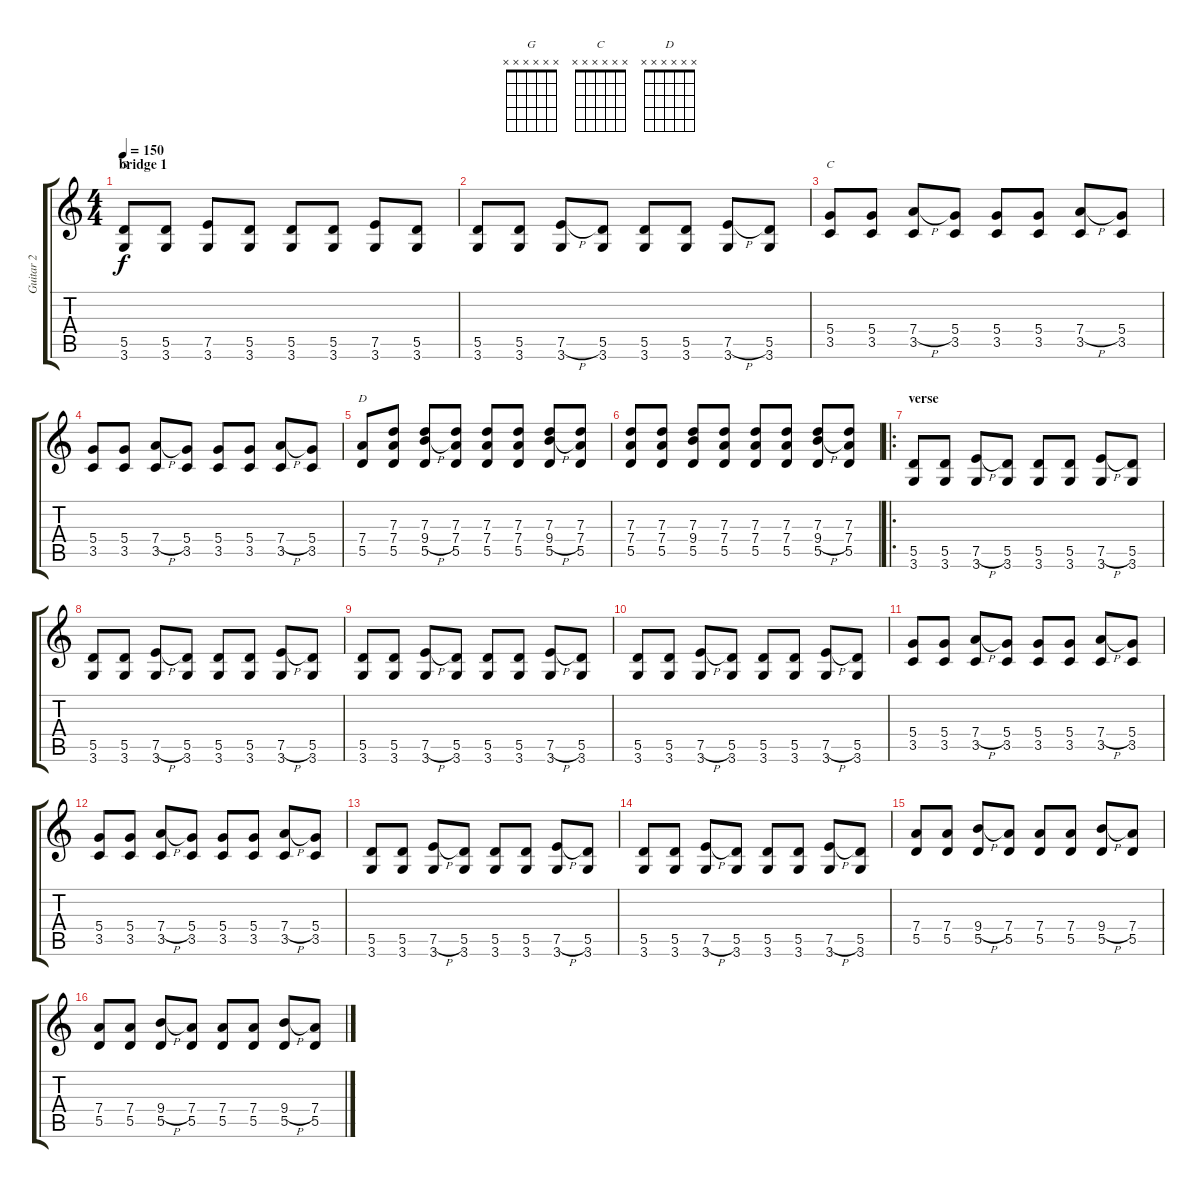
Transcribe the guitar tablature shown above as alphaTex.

\track ("Guitar 2" "Guitar 2") {instrument electricguitarmuted}
\staff {score tabs}
\tuning (E4 B3 G3 D3 A2 E2) {hide}
\chord ("G" x x x x x x) {firstfret 0}
\chord ("C" x x x x x x) {firstfret 0}
\chord ("D" x x x x x x) {firstfret 0}
\ts (4 4)
\section ("" "bridge 1")
\tempo 150
\clef g2
\ks c
(5.5 3.6).8{ch "G" dy f} (5.5 3.6).8 (7.5 3.6).8 (5.5 3.6).8 (5.5 3.6).8 (5.5 3.6).8 (7.5 3.6).8 (5.5 3.6).8 |
(5.5 3.6).8 (5.5 3.6).8 (7.5{h} 3.6).8 (5.5 3.6).8 (5.5 3.6).8 (5.5 3.6).8 (7.5{h} 3.6).8 (5.5 3.6).8 |
(5.4 3.5).8{ch "C"} (5.4 3.5).8 (7.4{h} 3.5).8 (5.4 3.5).8 (5.4 3.5).8 (5.4 3.5).8 (7.4{h} 3.5).8 (5.4 3.5).8 |
(5.4 3.5).8 (5.4 3.5).8 (7.4{h} 3.5).8 (5.4 3.5).8 (5.4 3.5).8 (5.4 3.5).8 (7.4{h} 3.5).8 (5.4 3.5).8 |
(7.4 5.5).8{ch "D"} (7.3 7.4 5.5).8 (7.3 9.4{h} 5.5).8 (7.3 7.4 5.5).8 (7.3 7.4 5.5).8 (7.3 7.4 5.5).8 (7.3 9.4{h} 5.5).8 (7.3 7.4 5.5).8 |
(7.3 7.4 5.5).8 (7.3 7.4 5.5).8 (7.3 9.4 5.5).8 (7.3 7.4 5.5).8 (7.3 7.4 5.5).8 (7.3 7.4 5.5).8 (7.3 9.4{h} 5.5).8 (7.3 7.4 5.5).8 |
\ro
\section ("" "verse")
(5.5 3.6).8 (5.5 3.6).8 (7.5{h} 3.6).8 (5.5 3.6).8 (5.5 3.6).8 (5.5 3.6).8 (7.5{h} 3.6).8 (5.5 3.6).8 |
(5.5 3.6).8 (5.5 3.6).8 (7.5{h} 3.6).8 (5.5 3.6).8 (5.5 3.6).8 (5.5 3.6).8 (7.5{h} 3.6).8 (5.5 3.6).8 |
(5.5 3.6).8 (5.5 3.6).8 (7.5{h} 3.6).8 (5.5 3.6).8 (5.5 3.6).8 (5.5 3.6).8 (7.5{h} 3.6).8 (5.5 3.6).8 |
(5.5 3.6).8 (5.5 3.6).8 (7.5{h} 3.6).8 (5.5 3.6).8 (5.5 3.6).8 (5.5 3.6).8 (7.5{h} 3.6).8 (5.5 3.6).8 |
(5.4 3.5).8 (5.4 3.5).8 (7.4{h} 3.5).8 (5.4 3.5).8 (5.4 3.5).8 (5.4 3.5).8 (7.4{h} 3.5).8 (5.4 3.5).8 |
(5.4 3.5).8 (5.4 3.5).8 (7.4{h} 3.5).8 (5.4 3.5).8 (5.4 3.5).8 (5.4 3.5).8 (7.4{h} 3.5).8 (5.4 3.5).8 |
(5.5 3.6).8 (5.5 3.6).8 (7.5{h} 3.6).8 (5.5 3.6).8 (5.5 3.6).8 (5.5 3.6).8 (7.5{h} 3.6).8 (5.5 3.6).8 |
(5.5 3.6).8 (5.5 3.6).8 (7.5{h} 3.6).8 (5.5 3.6).8 (5.5 3.6).8 (5.5 3.6).8 (7.5{h} 3.6).8 (5.5 3.6).8 |
(7.4 5.5).8 (7.4 5.5).8 (9.4{h} 5.5).8 (7.4 5.5).8 (7.4 5.5).8 (7.4 5.5).8 (9.4{h} 5.5).8 (7.4 5.5).8 |
(7.4 5.5).8 (7.4 5.5).8 (9.4{h} 5.5).8 (7.4 5.5).8 (7.4 5.5).8 (7.4 5.5).8 (9.4{h} 5.5).8 (7.4 5.5).8
